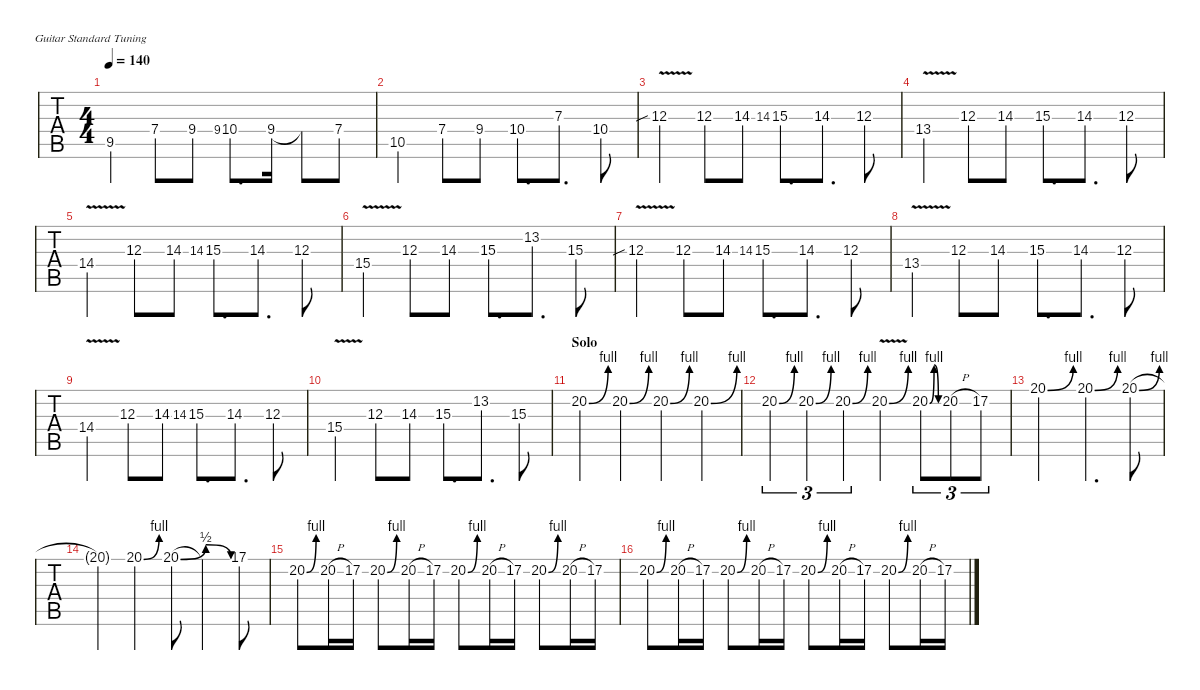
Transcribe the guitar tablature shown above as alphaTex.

\defaultSystemsLayout 4
\hideDynamics
\bracketExtendMode nobrackets
\otherSystemsTrackNameOrientation horizontal
\track ("Lead Guitar 1" "  ") {multiBarRest instrument distortionguitar}
\staff {tabs}
\tuning (E4 B3 G3 D3 A2 E2)
\ts (4 4)
\tempo 140
\clef g2
\ks c
9.5{acc #}.4{dy mf} 7.4.8 9.4.8 9.4.8{gr} 10.4.8{d} 9.4.16 9.4{t}.8 7.4.8 |
10.5.4 7.4.8 9.4.8 10.4.8{d} 7.3.8{d} 10.4.8 |
12.3{v sib}.4 12.3.8 14.3.8 14.3.8{gr} 15.3{acc #}.8{d} 14.3.8{d} 12.3.8 |
13.4{v acc #}.4 12.3.8 14.3.8 15.3{acc #}.8{d} 14.3.8{d} 12.3.8 |
14.4{v}.4 12.3.8 14.3.8 14.3.8{gr} 15.3{acc #}.8{d} 14.3.8{d} 12.3.8 |
15.4{v}.4 12.3.8 14.3.8 15.3{acc #}.8{d} 13.2.8{d} 15.3{acc #}.8 |
12.3{v sib}.4 12.3.8 14.3.8 14.3.8{gr} 15.3{acc #}.8{d} 14.3.8{d} 12.3.8 |
13.4{v acc #}.4 12.3.8 14.3.8 15.3{acc #}.8{d} 14.3.8{d} 12.3.8 |
14.4{v}.4 12.3.8 14.3.8 14.3.8{gr} 15.3{acc #}.8{d} 14.3.8{d} 12.3.8 |
15.4{v}.4 12.3.8 14.3.8 15.3{acc #}.8{d} 13.2.8{d} 15.3{acc #}.8 |
\section ("" "Solo")
20.2{be (bend 0 0 15 4)}.4 20.2{be (bend 0 0 15 4)}.4 20.2{be (bend 0 0 15 4)}.4 20.2{be (bend 0 0 15 4)}.4 |
20.2{be (bend 0 0 15 4)}.4{tu (3 2)} 20.2{be (bend 0 0 15 4)}.4{tu (3 2)} 20.2{be (bend 0 0 15 4)}.4{tu (3 2)} 20.2{be (bend 0 0 15 4) v}.4 20.2{be (bendrelease 0 0 10.2 4 20.4 4 30 0)}.8{tu (3 2)} 20.2{h}.8{tu (3 2)} 17.2.8{tu (3 2)} |
20.1{be (bend 0 0 15 4)}.2 20.1{be (bend 0 0 15 4)}.4{d} 20.1{be (bend 0 0 15 4)}.8 |
20.1{t}.4 20.1{be (bend 0 0 15 4)}.4 20.1{be (bendrelease 0 0 10.2 2 20.4 2 30 0)}.8 20.1{t}.4 17.1.8 |
20.2{be (bend 0 0 15 4)}.8 20.2{h}.16 17.2.16 20.2{be (bend 0 0 15 4)}.8 20.2{h}.16 17.2.16 20.2{be (bend 0 0 15 4)}.8 20.2{h}.16 17.2.16 20.2{be (bend 0 0 15 4)}.8 20.2{h}.16 17.2.16 |
20.2{be (bend 0 0 15 4)}.8 20.2{h}.16 17.2.16 20.2{be (bend 0 0 15 4)}.8 20.2{h}.16 17.2.16 20.2{be (bend 0 0 15 4)}.8 20.2{h}.16 17.2.16 20.2{be (bend 0 0 15 4)}.8 20.2{h}.16 17.2.16
